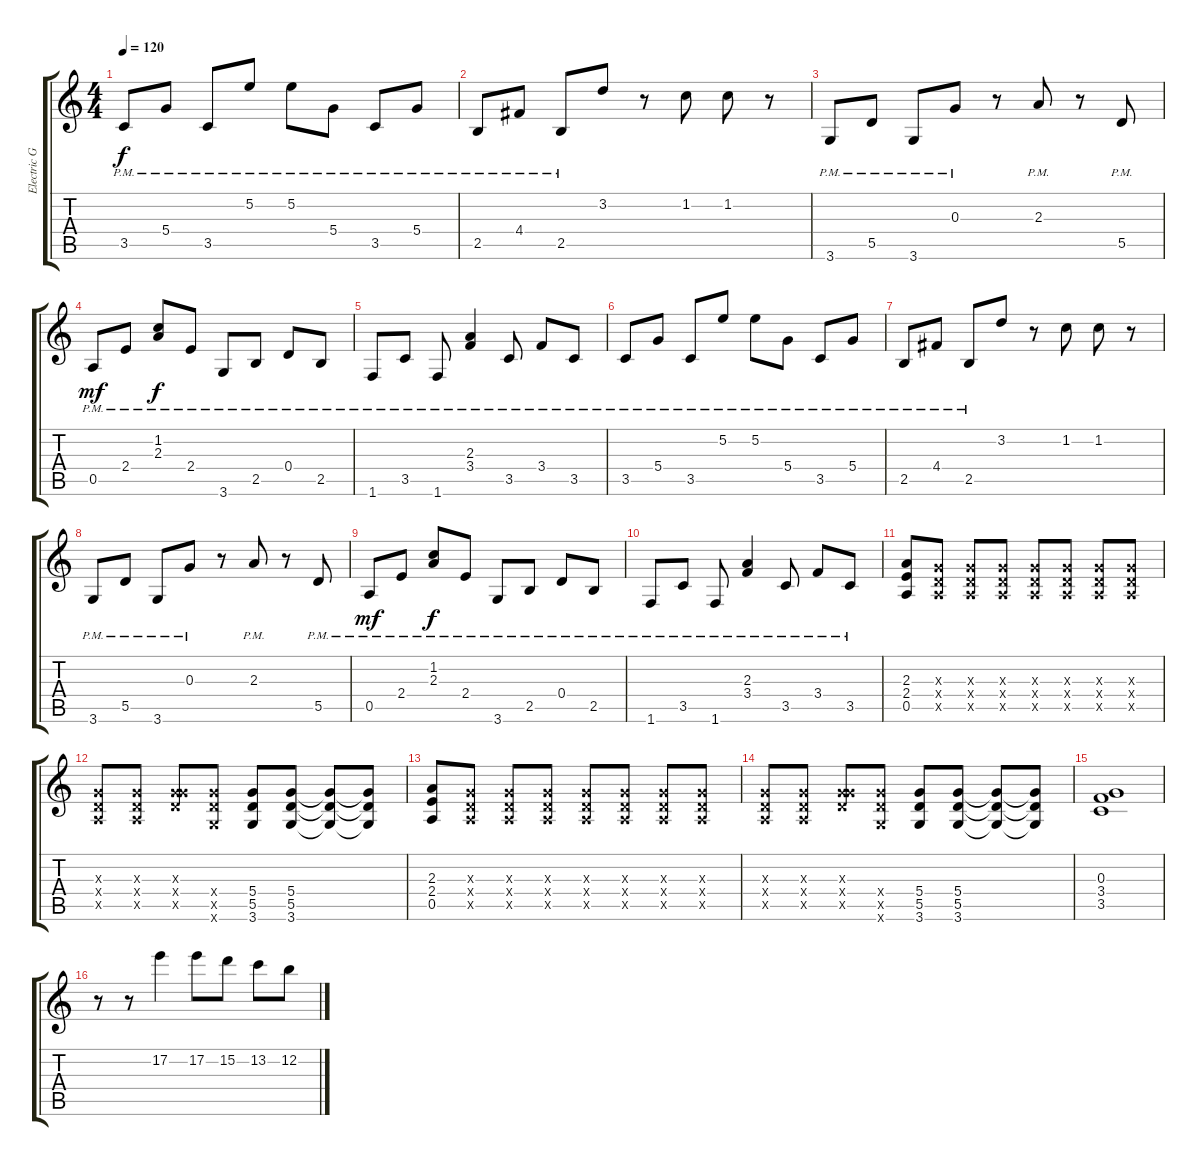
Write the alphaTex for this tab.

\track ("Electric Guitar 2" "Electric G") {instrument distortionguitar}
\staff {score tabs}
\tuning (E4 B3 G3 D3 A2 E2) {hide}
\ts (4 4)
\tempo 120
\clef g2
\ks c
3.5{pm}.8{dy f} 5.4{pm}.8 3.5{pm}.8 5.2{pm}.8 5.2{pm}.8 5.4{pm}.8 3.5{pm}.8 5.4{pm}.8 |
2.5{pm}.8 4.4{pm}.8 2.5{pm}.8 3.2.8 r.8 1.2.8 1.2.8 r.8 |
3.6{pm}.8 5.5{pm}.8 3.6{pm}.8 0.3{pm}.8 r.8 2.3{pm}.8 r.8 5.5{pm}.8 |
0.5{pm}.8{dy mf} 2.4{pm}.8 (1.2{pm} 2.3{pm}).8{dy f} 2.4{pm}.8 3.6{pm}.8 2.5{pm}.8 0.4{pm}.8 2.5{pm}.8 |
1.6{pm}.8 3.5{pm}.8 1.6{pm}.8 (2.3{pm} 3.4{pm}).4 3.5{pm}.8 3.4{pm}.8 3.5{pm}.8 |
3.5{pm}.8 5.4{pm}.8 3.5{pm}.8 5.2{pm}.8 5.2{pm}.8 5.4{pm}.8 3.5{pm}.8 5.4{pm}.8 |
2.5{pm}.8 4.4{pm}.8 2.5{pm}.8 3.2.8 r.8 1.2.8 1.2.8 r.8 |
3.6{pm}.8 5.5{pm}.8 3.6{pm}.8 0.3{pm}.8 r.8 2.3{pm}.8 r.8 5.5{pm}.8 |
0.5{pm}.8{dy mf} 2.4{pm}.8 (1.2{pm} 2.3{pm}).8{dy f} 2.4{pm}.8 3.6{pm}.8 2.5{pm}.8 0.4{pm}.8 2.5{pm}.8 |
1.6{pm}.8 3.5{pm}.8 1.6{pm}.8 (2.3{pm} 3.4{pm}).4 3.5{pm}.8 3.4{pm}.8 3.5{pm}.8 |
(2.3 2.4 0.5).8 (0.3{x} 0.4{x} 0.5{x}).8 (0.3{x} 0.4{x} 0.5{x}).8 (0.3{x} 0.4{x} 0.5{x}).8 (0.3{x} 0.4{x} 0.5{x}).8 (0.3{x} 0.4{x} 0.5{x}).8 (0.3{x} 0.4{x} 0.5{x}).8 (0.3{x} 0.4{x} 0.5{x}).8 |
(0.3{x} 0.4{x} 0.5{x}).8 (0.3{x} 0.4{x} 0.5{x}).8 (0.3{x} 5.4{x} 5.5{x}).8 (5.4{x} 5.5{x} 3.6{x}).8 (5.4 5.5 3.6).8 (5.4 5.5 3.6).8 (5.4{t} 5.5{t} 3.6{t}).8 (5.4{t} 5.5{t} 3.6{t}).8 |
(2.3 2.4 0.5).8 (0.3{x} 0.4{x} 0.5{x}).8 (0.3{x} 0.4{x} 0.5{x}).8 (0.3{x} 0.4{x} 0.5{x}).8 (0.3{x} 0.4{x} 0.5{x}).8 (0.3{x} 0.4{x} 0.5{x}).8 (0.3{x} 0.4{x} 0.5{x}).8 (0.3{x} 0.4{x} 0.5{x}).8 |
(0.3{x} 0.4{x} 0.5{x}).8 (0.3{x} 0.4{x} 0.5{x}).8 (0.3{x} 5.4{x} 5.5{x}).8 (5.4{x} 5.5{x} 3.6{x}).8 (5.4 5.5 3.6).8 (5.4 5.5 3.6).8 (5.4{t} 5.5{t} 3.6{t}).8 (5.4{t} 5.5{t} 3.6{t}).8 |
(0.3 3.4 3.5).1 |
r.8 r.8 17.2.4 17.2.8 15.2.8 13.2.8 12.2.8
